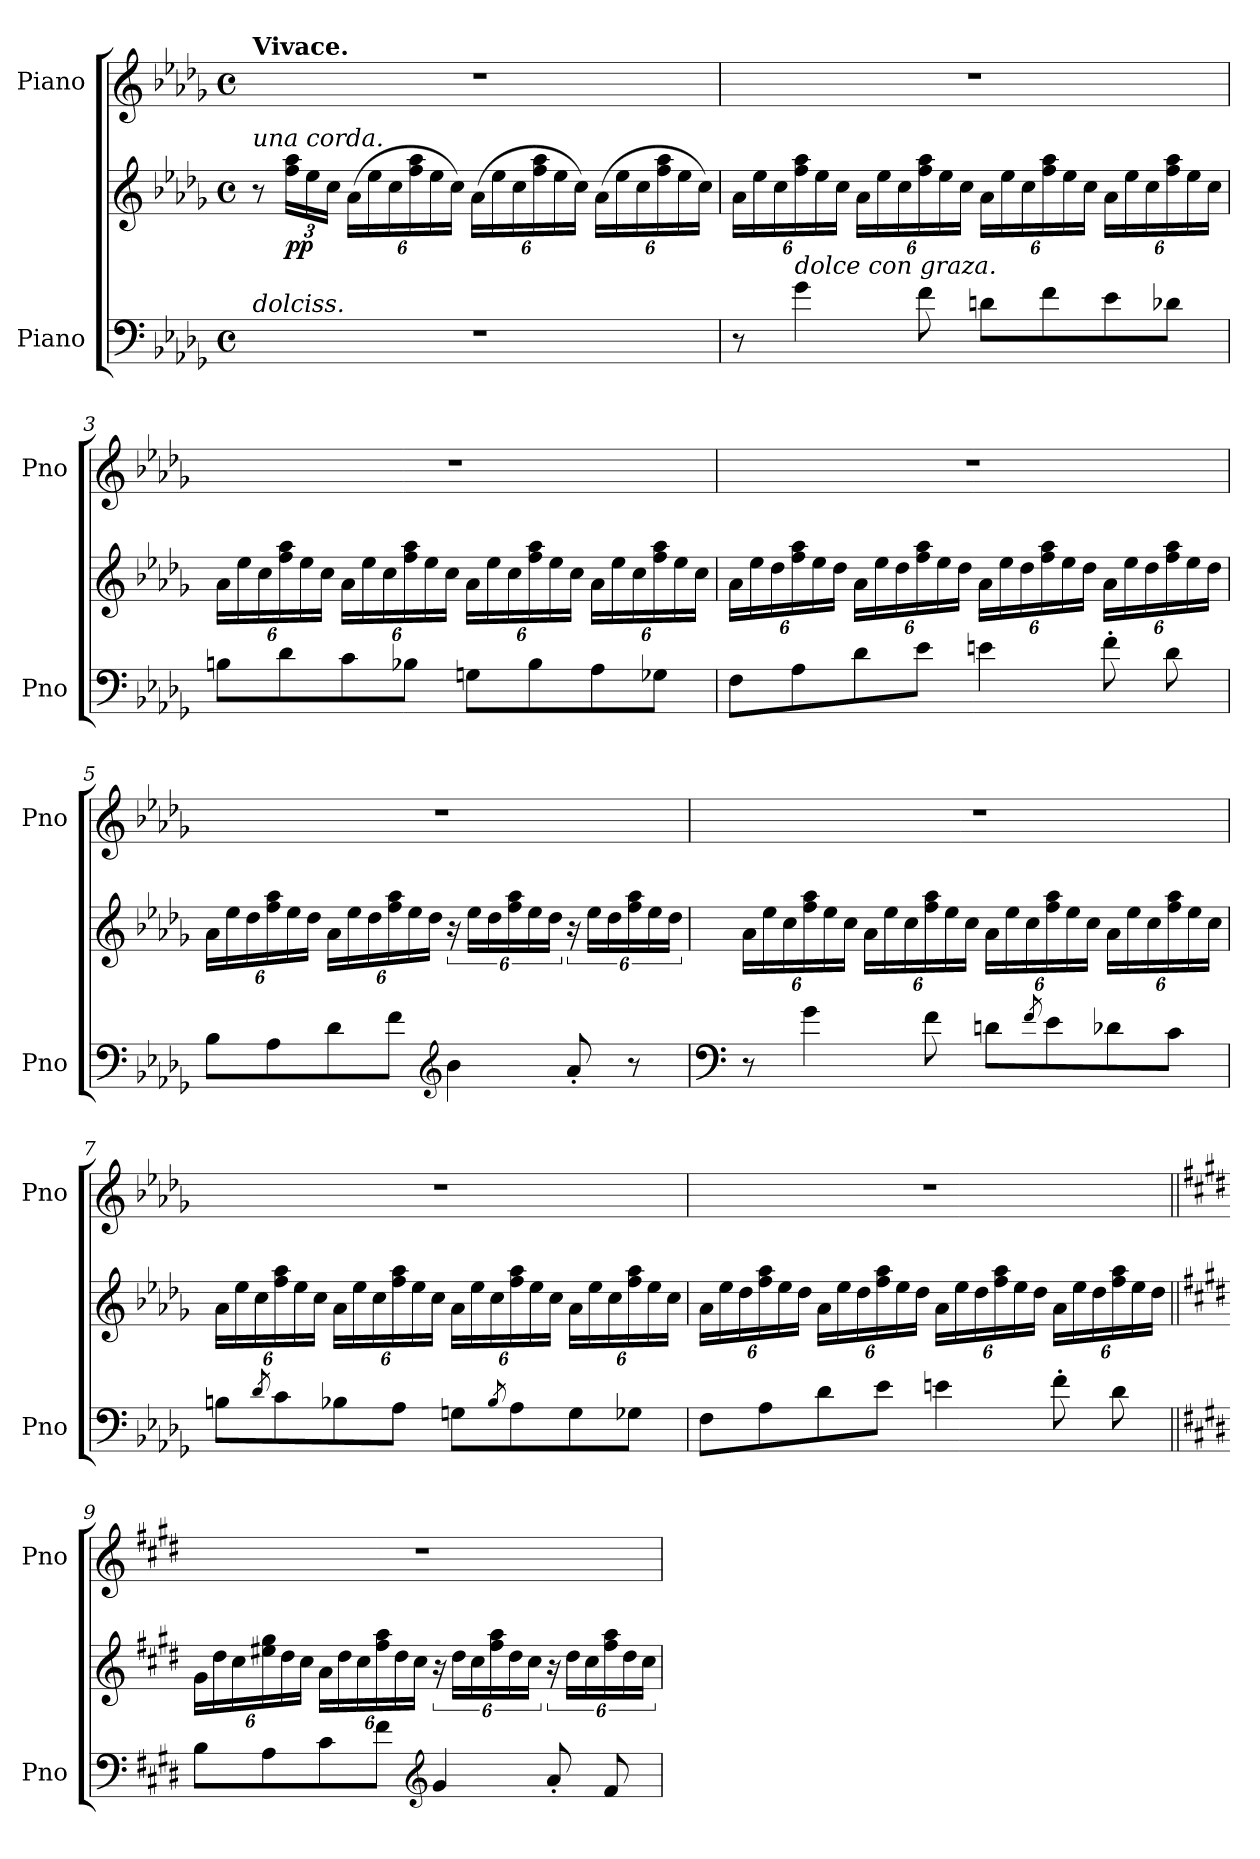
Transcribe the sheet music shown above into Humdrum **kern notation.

**kern	**kern	**dynam	**kern
*part2	*part2	*part2	*part1
*staff3	*staff2	*staff2/3	*staff1
*I"Piano	*	*	*I"Piano
*I'Pno	*	*	*I'Pno
*clefF4	*clefG2	*	*clefG2
*k[b-e-a-d-g-]	*k[b-e-a-d-g-]	*	*k[b-e-a-d-g-]
*M4/4	*M4/4	*	*M4/4
*met(c)	*met(c)	*	*met(c)
=1	=1	=1	=1
!	!	!	!LO:TX:a:B:t=Vivace.
!	!LO:TX:a:i:t=una corda.	!	!
!LO:TX:a:i:t=dolciss.	!	!	!
1r	8r	.	1r
*	*Xbrackettup	*	*
!	!	!LO:DY:b	!
.	24ff\ 24aa-\LL	pp	.
.	24ee-\	.	.
.	24cc\JJ	.	.
.	(<24a-\LL	.	.
.	24ee-\	.	.
.	24cc\	.	.
.	24ff\ 24aa-\	.	.
.	24ee-\	.	.
.	24cc\JJ)	.	.
.	(<24a-\LL	.	.
.	24ee-\	.	.
.	24cc\	.	.
.	24ff\ 24aa-\	.	.
.	24ee-\	.	.
.	24cc\JJ)	.	.
.	(<24a-\LL	.	.
.	24ee-\	.	.
.	24cc\	.	.
.	24ff\ 24aa-\	.	.
.	24ee-\	.	.
.	24cc\JJ)	.	.
=2	=2	=2	=2
8r	24a-\LL	.	1r
.	24ee-\	.	.
.	24cc\	.	.
!LO:TX:a:i:t=dolce con graza.	!	!	!
4g-\	24ff\ 24aa-\	.	.
.	24ee-\	.	.
.	24cc\JJ	.	.
.	24a-\LL	.	.
.	24ee-\	.	.
.	24cc\	.	.
8f\	24ff\ 24aa-\	.	.
.	24ee-\	.	.
.	24cc\JJ	.	.
8dn\L	24a-\LL	.	.
.	24ee-\	.	.
.	24cc\	.	.
8f\	24ff\ 24aa-\	.	.
.	24ee-\	.	.
.	24cc\JJ	.	.
8e-\	24a-\LL	.	.
.	24ee-\	.	.
.	24cc\	.	.
8d-X\J	24ff\ 24aa-\	.	.
.	24ee-\	.	.
.	24cc\JJ	.	.
!!LO:LB:g=z
=3	=3	=3	=3
8Bn\L	24a-\LL	.	1r
.	24ee-\	.	.
.	24cc\	.	.
8d-\	24ff\ 24aa-\	.	.
.	24ee-\	.	.
.	24cc\JJ	.	.
8c\	24a-\LL	.	.
.	24ee-\	.	.
.	24cc\	.	.
8B-X\J	24ff\ 24aa-\	.	.
.	24ee-\	.	.
.	24cc\JJ	.	.
8Gn\L	24a-\LL	.	.
.	24ee-\	.	.
.	24cc\	.	.
8B-\	24ff\ 24aa-\	.	.
.	24ee-\	.	.
.	24cc\JJ	.	.
8A-\	24a-\LL	.	.
.	24ee-\	.	.
.	24cc\	.	.
8G-X\J	24ff\ 24aa-\	.	.
.	24ee-\	.	.
.	24cc\JJ	.	.
=4	=4	=4	=4
8F\L	24a-\LL	.	1r
.	24ee-\	.	.
.	24dd-\	.	.
8A-\	24ff\ 24aa-\	.	.
.	24ee-\	.	.
.	24dd-\JJ	.	.
8d-\	24a-\LL	.	.
.	24ee-\	.	.
.	24dd-\	.	.
8e-\J	24ff\ 24aa-\	.	.
.	24ee-\	.	.
.	24dd-\JJ	.	.
4en\	24a-\LL	.	.
.	24ee-\	.	.
.	24dd-\	.	.
.	24ff\ 24aa-\	.	.
.	24ee-\	.	.
.	24dd-\JJ	.	.
8f'\	24a-\LL	.	.
.	24ee-\	.	.
.	24dd-\	.	.
8d-\	24ff\ 24aa-\	.	.
.	24ee-\	.	.
.	24dd-\JJ	.	.
!!LO:LB:g=z
=5	=5	=5	=5
8B-\L	24a-\LL	.	1r
.	24ee-\	.	.
.	24dd-\	.	.
8A-\	24ff\ 24aa-\	.	.
.	24ee-\	.	.
.	24dd-\JJ	.	.
8d-\	24a-\LL	.	.
.	24ee-\	.	.
.	24dd-\	.	.
8f\J	24ff\ 24aa-\	.	.
.	24ee-\	.	.
.	24dd-\JJ	.	.
*clefG2	*	*	*
*	*brackettup	*	*
4b-\	24r	.	.
.	24ee-\LL	.	.
.	24dd-\	.	.
.	24ff\ 24aa-\	.	.
.	24ee-\	.	.
.	24dd-\JJ	.	.
8a-'/	24r	.	.
.	24ee-\LL	.	.
.	24dd-\	.	.
8r	24ff\ 24aa-\	.	.
.	24ee-\	.	.
.	24dd-\JJ	.	.
=6	=6	=6	=6
*clefF4	*	*	*
*	*Xbrackettup	*	*
8r	24a-\LL	.	1r
.	24ee-\	.	.
.	24cc\	.	.
4g-\	24ff\ 24aa-\	.	.
.	24ee-\	.	.
.	24cc\JJ	.	.
.	24a-\LL	.	.
.	24ee-\	.	.
.	24cc\	.	.
8f\	24ff\ 24aa-\	.	.
.	24ee-\	.	.
.	24cc\JJ	.	.
8dn\L	24a-\LL	.	.
.	24ee-\	.	.
.	24cc\	.	.
8qf/	.	.	.
8e-\	24ff\ 24aa-\	.	.
.	24ee-\	.	.
.	24cc\JJ	.	.
8d-X\	24a-\LL	.	.
.	24ee-\	.	.
.	24cc\	.	.
8c\J	24ff\ 24aa-\	.	.
.	24ee-\	.	.
.	24cc\JJ	.	.
!!LO:LB:g=z
=7	=7	=7	=7
8Bn\L	24a-\LL	.	1r
.	24ee-\	.	.
.	24cc\	.	.
8qd-/	.	.	.
8c\	24ff\ 24aa-\	.	.
.	24ee-\	.	.
.	24cc\JJ	.	.
8B-X\	24a-\LL	.	.
.	24ee-\	.	.
.	24cc\	.	.
8A-\J	24ff\ 24aa-\	.	.
.	24ee-\	.	.
.	24cc\JJ	.	.
8Gn\L	24a-\LL	.	.
.	24ee-\	.	.
.	24cc\	.	.
8qB-/	.	.	.
8A-\	24ff\ 24aa-\	.	.
.	24ee-\	.	.
.	24cc\JJ	.	.
8G\	24a-\LL	.	.
.	24ee-\	.	.
.	24cc\	.	.
8G-X\J	24ff\ 24aa-\	.	.
.	24ee-\	.	.
.	24cc\JJ	.	.
=8	=8	=8	=8
8F\L	24a-\LL	.	1r
.	24ee-\	.	.
.	24dd-\	.	.
8A-\	24ff\ 24aa-\	.	.
.	24ee-\	.	.
.	24dd-\JJ	.	.
8d-\	24a-\LL	.	.
.	24ee-\	.	.
.	24dd-\	.	.
8e-\J	24ff\ 24aa-\	.	.
.	24ee-\	.	.
.	24dd-\JJ	.	.
4en\	24a-\LL	.	.
.	24ee-\	.	.
.	24dd-\	.	.
.	24ff\ 24aa-\	.	.
.	24ee-\	.	.
.	24dd-\JJ	.	.
8f'\	24a-\LL	.	.
.	24ee-\	.	.
.	24dd-\	.	.
8d-\	24ff\ 24aa-\	.	.
.	24ee-\	.	.
.	24dd-\JJ	.	.
!!LO:LB:g=z
=9||	=9||	=9||	=9||
*k[f#c#g#d#]	*k[f#c#g#d#]	*	*k[f#c#g#d#]
8B\L	24g#\LL	.	1r
.	24dd#\	.	.
.	24cc#\	.	.
8A\	24ee#X\ 24gg#\	.	.
.	24dd#\	.	.
.	24cc#\JJ	.	.
8c#\	24a\LL	.	.
.	24dd#\	.	.
.	24cc#\	.	.
8f#\J	24ff#\ 24aa\	.	.
.	24dd#\	.	.
.	24cc#\JJ	.	.
*clefG2	*	*	*
*	*brackettup	*	*
4g#/	24r	.	.
.	24dd#\LL	.	.
.	24cc#\	.	.
.	24ff#\ 24aa\	.	.
.	24dd#\	.	.
.	24cc#\JJ	.	.
8a'/	24r	.	.
.	24dd#\LL	.	.
.	24cc#\	.	.
8f#/	24ff#\ 24aa\	.	.
.	24dd#\	.	.
.	24cc#\JJ	.	.
=	=	=	=
*-	*-	*-	*-
